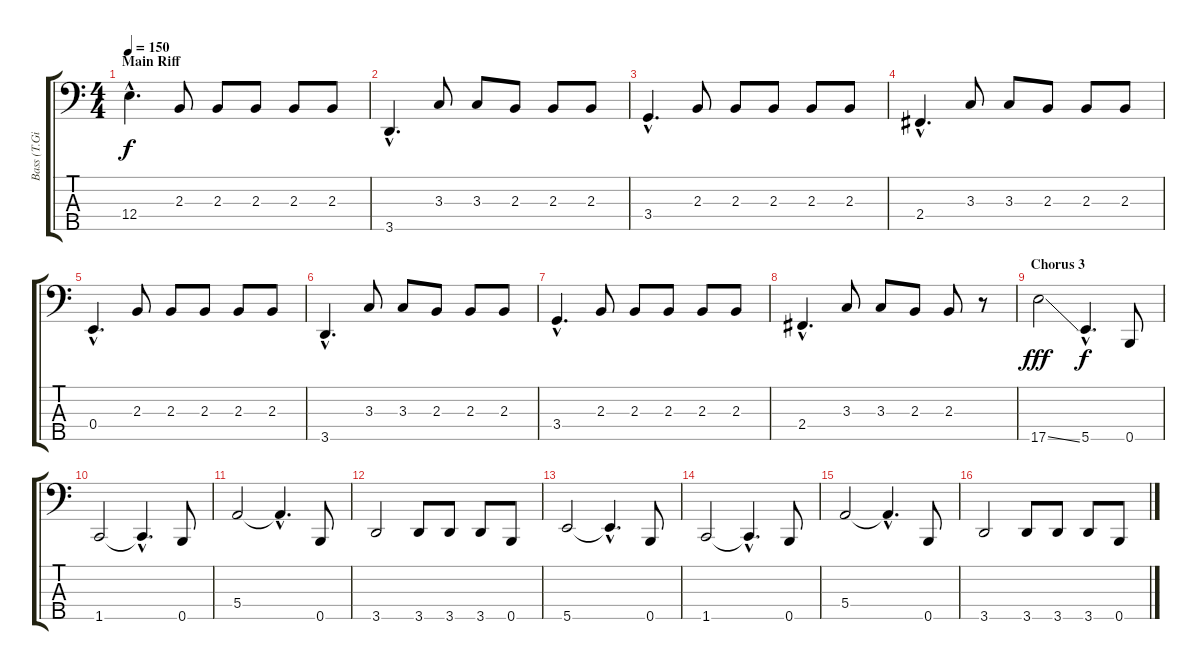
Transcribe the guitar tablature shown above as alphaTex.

\track ("Bass (T.Giessler)" "Bass (T.Gi") {instrument electricbasspick}
\staff {score tabs}
\tuning (G2 D2 A1 E1 B0) {hide}
\ts (4 4)
\section ("" "Main Riff")
\tempo 150
\clef f4
\ks c
12.4{hac}.4{d dy f} 2.3.8 2.3.8 2.3.8 2.3.8 2.3.8 |
3.5{hac}.4{d} 3.3.8 3.3.8 2.3.8 2.3.8 2.3.8 |
3.4{hac}.4{d} 2.3.8 2.3.8 2.3.8 2.3.8 2.3.8 |
2.4{hac}.4{d} 3.3.8 3.3.8 2.3.8 2.3.8 2.3.8 |
0.4{hac}.4{d} 2.3.8 2.3.8 2.3.8 2.3.8 2.3.8 |
3.5{hac}.4{d} 3.3.8 3.3.8 2.3.8 2.3.8 2.3.8 |
3.4{hac}.4{d} 2.3.8 2.3.8 2.3.8 2.3.8 2.3.8 |
2.4{hac}.4{d} 3.3.8 3.3.8 2.3.8 2.3.8 r.8 |
\section ("" "Chorus 3")
17.5{ss}.2{dy fff} 5.5{hac}.4{d dy f} 0.5.8 |
1.5.2 1.5{hac t}.4{d} 0.5.8 |
5.4.2 5.4{hac t}.4{d} 0.5.8 |
3.5.2 3.5.8 3.5.8 3.5.8 0.5.8 |
5.5.2 5.5{hac t}.4{d} 0.5.8 |
1.5.2 1.5{hac t}.4{d} 0.5.8 |
5.4.2 5.4{hac t}.4{d} 0.5.8 |
3.5.2 3.5.8 3.5.8 3.5.8 0.5.8
